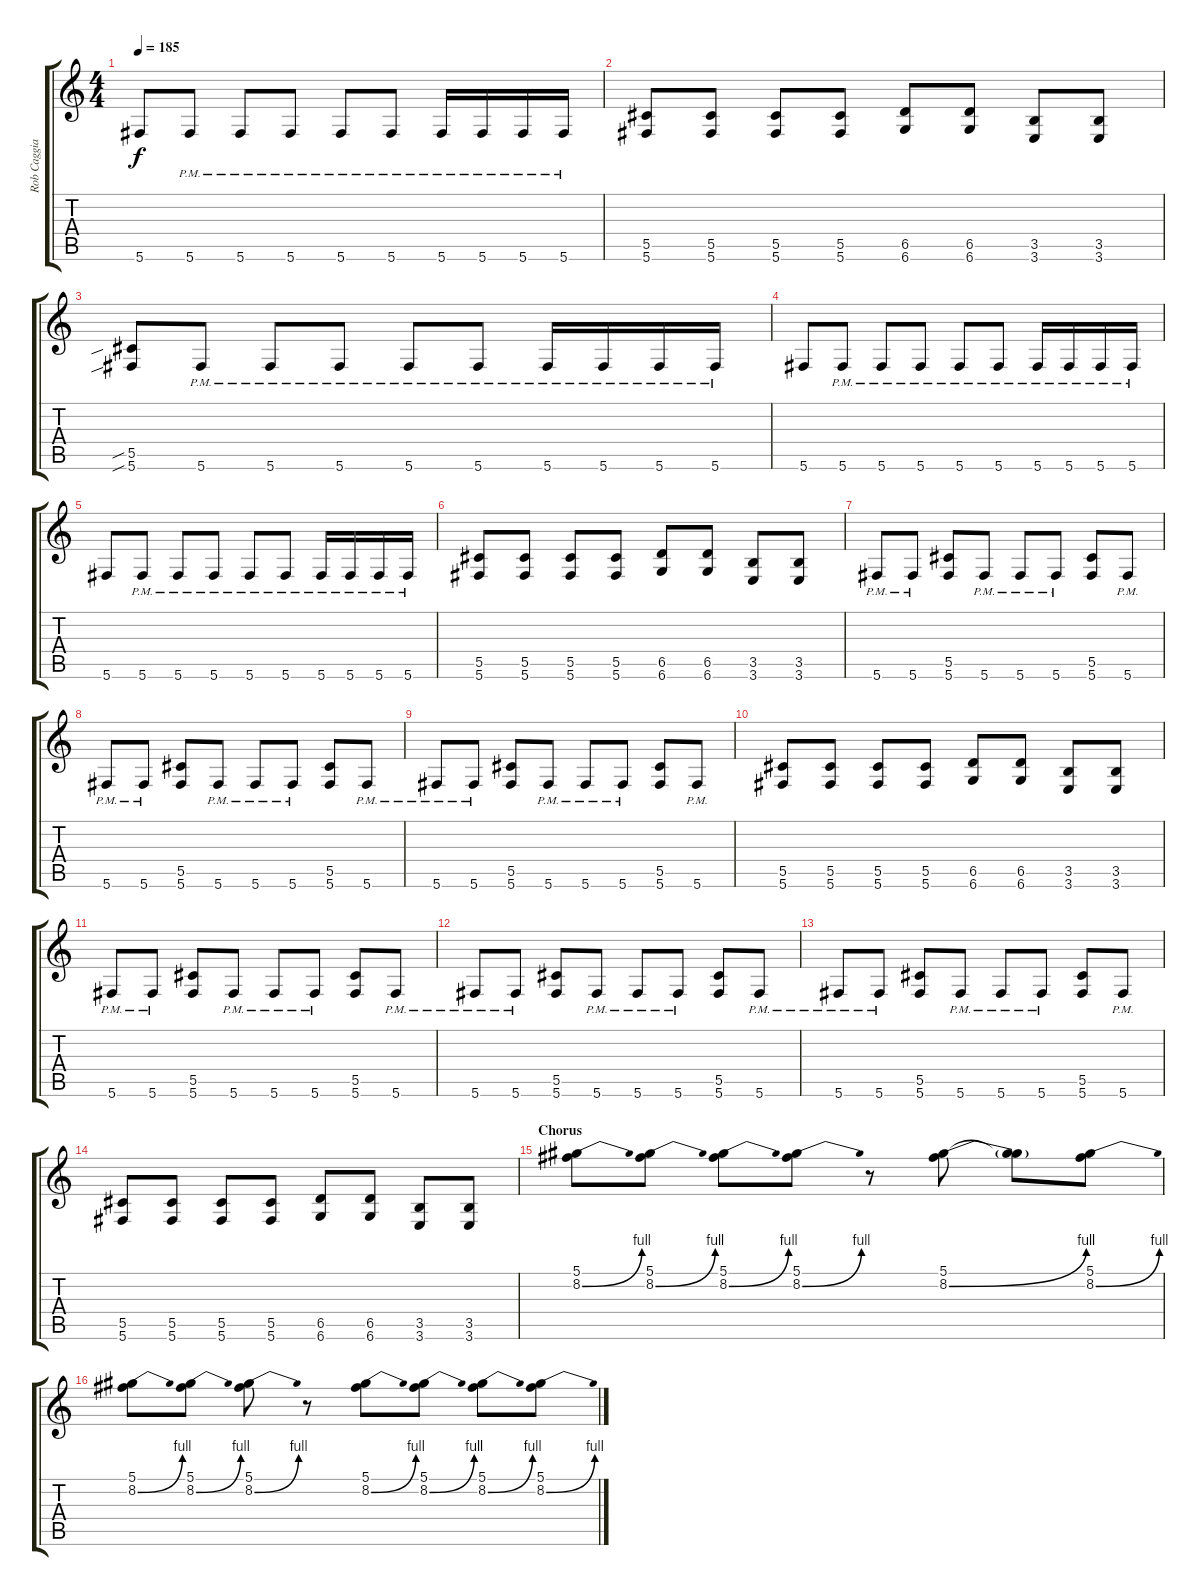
\track ("Rob Caggiano" "Rob Caggia") {instrument distortionguitar}
\staff {score tabs}
\tuning (Eb4 Bb3 Gb3 Db3 Ab2 Db2) {hide}
\ts (4 4)
\tempo 185
\clef g2
\ks c
5.6.8{dy f} 5.6{pm}.8 5.6{pm}.8 5.6{pm}.8 5.6{pm}.8 5.6{pm}.8 5.6{pm}.16 5.6{pm}.16 5.6{pm}.16 5.6{pm}.16 |
(5.5 5.6).8 (5.5 5.6).8 (5.5 5.6).8 (5.5 5.6).8 (6.5 6.6).8 (6.5 6.6).8 (3.5 3.6).8 (3.5 3.6).8 |
(5.5{sib} 5.6{sib}).8 5.6{pm}.8 5.6{pm}.8 5.6{pm}.8 5.6{pm}.8 5.6{pm}.8 5.6{pm}.16 5.6{pm}.16 5.6{pm}.16 5.6{pm}.16 |
5.6.8 5.6{pm}.8 5.6{pm}.8 5.6{pm}.8 5.6{pm}.8 5.6{pm}.8 5.6{pm}.16 5.6{pm}.16 5.6{pm}.16 5.6{pm}.16 |
5.6.8 5.6{pm}.8 5.6{pm}.8 5.6{pm}.8 5.6{pm}.8 5.6{pm}.8 5.6{pm}.16 5.6{pm}.16 5.6{pm}.16 5.6{pm}.16 |
(5.5 5.6).8 (5.5 5.6).8 (5.5 5.6).8 (5.5 5.6).8 (6.5 6.6).8 (6.5 6.6).8 (3.5 3.6).8 (3.5 3.6).8 |
5.6{pm}.8 5.6{pm}.8 (5.5 5.6).8 5.6{pm}.8 5.6{pm}.8 5.6{pm}.8 (5.5 5.6).8 5.6{pm}.8 |
5.6{pm}.8 5.6{pm}.8 (5.5 5.6).8 5.6{pm}.8 5.6{pm}.8 5.6{pm}.8 (5.5 5.6).8 5.6{pm}.8 |
5.6{pm}.8 5.6{pm}.8 (5.5 5.6).8 5.6{pm}.8 5.6{pm}.8 5.6{pm}.8 (5.5 5.6).8 5.6{pm}.8 |
(5.5 5.6).8 (5.5 5.6).8 (5.5 5.6).8 (5.5 5.6).8 (6.5 6.6).8 (6.5 6.6).8 (3.5 3.6).8 (3.5 3.6).8 |
5.6{pm}.8 5.6{pm}.8 (5.5 5.6).8 5.6{pm}.8 5.6{pm}.8 5.6{pm}.8 (5.5 5.6).8 5.6{pm}.8 |
5.6{pm}.8 5.6{pm}.8 (5.5 5.6).8 5.6{pm}.8 5.6{pm}.8 5.6{pm}.8 (5.5 5.6).8 5.6{pm}.8 |
5.6{pm}.8 5.6{pm}.8 (5.5 5.6).8 5.6{pm}.8 5.6{pm}.8 5.6{pm}.8 (5.5 5.6).8 5.6{pm}.8 |
(5.5 5.6).8 (5.5 5.6).8 (5.5 5.6).8 (5.5 5.6).8 (6.5 6.6).8 (6.5 6.6).8 (3.5 3.6).8 (3.5 3.6).8 |
\section ("" "Chorus")
(5.1 8.2{be (bend 0 0 60 4)}).8 (5.1 8.2{be (bend 0 0 60 4)}).8 (5.1 8.2{be (bend 0 0 60 4)}).8 (5.1 8.2{be (bend 0 0 60 4)}).8 r.8 (5.1 8.2{be (bend 0 0 60 4)}).8 (5.1{t} 8.2{t}).8 (5.1 8.2{be (bend 0 0 60 4)}).8 |
(5.1 8.2{be (bend 0 0 60 4)}).8 (5.1 8.2{be (bend 0 0 60 4)}).8 (5.1 8.2{be (bend 0 0 60 4)}).8 r.8 (5.1 8.2{be (bend 0 0 60 4)}).8 (5.1 8.2{be (bend 0 0 60 4)}).8 (5.1 8.2{be (bend 0 0 60 4)}).8 (5.1 8.2{be (bend 0 0 60 4)}).8
